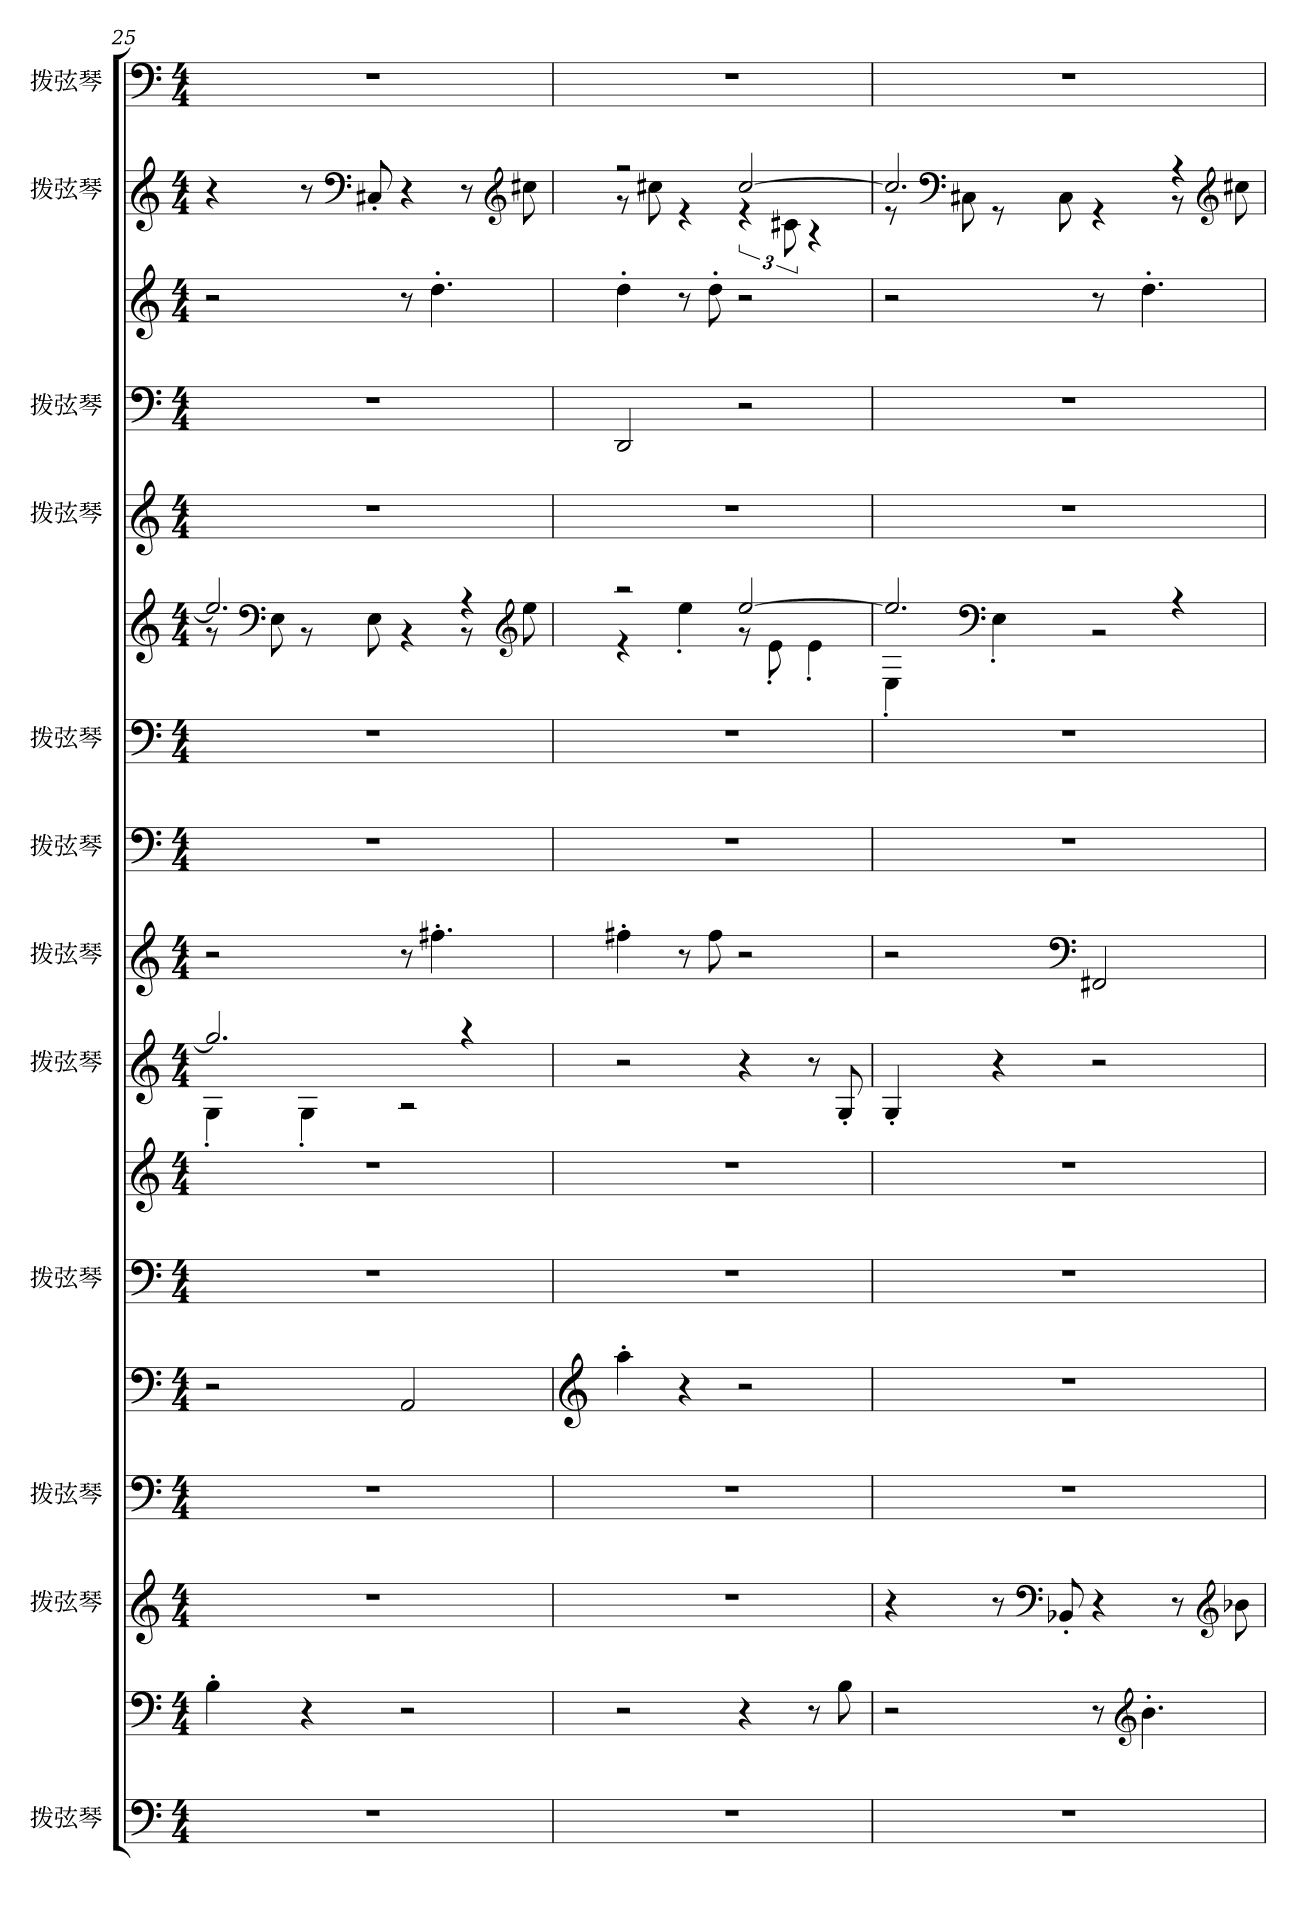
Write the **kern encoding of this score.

**kern	**kern	**kern	**kern	**kern	**kern	**kern	**kern	**kern	**kern	**kern	**kern	**kern	**kern	**kern	**kern	**kern
*part12	*part12	*part11	*part10	*part10	*part9	*part9	*part8	*part7	*part6	*part5	*part5	*part4	*part3	*part3	*part2	*part1
*staff17	*staff16	*staff15	*staff14	*staff13	*staff12	*staff11	*staff10	*staff9	*staff8	*staff7	*staff6	*staff5	*staff4	*staff3	*staff2	*staff1
*I"拨弦琴	*	*I"拨弦琴	*I"拨弦琴	*	*I"拨弦琴	*	*I"拨弦琴	*I"拨弦琴	*I"拨弦琴	*I"拨弦琴	*	*I"拨弦琴	*I"拨弦琴	*	*I"拨弦琴	*I"拨弦琴
!!LO:PB:g=z
*clefF4	*clefF4	*clefG2	*clefF4	*clefF4	*clefF4	*clefG2	*clefG2	*clefG2	*clefF4	*clefF4	*clefG2	*clefG2	*clefF4	*clefG2	*clefG2	*clefF4
*k[]	*k[]	*k[]	*k[]	*k[]	*k[]	*k[]	*k[]	*k[]	*k[]	*k[]	*k[]	*k[]	*k[]	*k[]	*k[]	*k[]
*M4/4	*M4/4	*M4/4	*M4/4	*M4/4	*M4/4	*M4/4	*M4/4	*M4/4	*M4/4	*M4/4	*M4/4	*M4/4	*M4/4	*M4/4	*M4/4	*M4/4
=25	=25	=25	=25	=25	=25	=25	=25	=25	=25	=25	=25	=25	=25	=25	=25	=25
*	*	*	*	*	*	*	*^	*	*	*	*^	*	*	*	*	*
1r	4B'\	1r	1r	2r	1r	1r	2.gg/]	4G'\	2r	1r	1r	2.ee/]	8r	1r	1r	2r	4r	1r
*	*	*	*	*	*	*	*	*	*	*	*	*clefF4	*	*	*	*	*	*
.	.	.	.	.	.	.	.	.	.	.	.	.	8E\	.	.	.	.	.
.	4r	.	.	.	.	.	.	4G'\	.	.	.	.	8r	.	.	.	8r	.
*	*	*	*	*	*	*	*	*	*	*	*	*	*	*	*	*	*clefF4	*
.	.	.	.	.	.	.	.	.	.	.	.	.	8E\	.	.	.	8C#X'/	.
.	2r	.	.	2AA/	.	.	.	2r	8r	.	.	.	4r	.	.	8r	4r	.
.	.	.	.	.	.	.	.	.	4.ff#X'\	.	.	.	.	.	.	4.dd'\	.	.
.	.	.	.	.	.	.	4r	.	.	.	.	4r	8r	.	.	.	8r	.
*	*	*	*	*	*	*	*	*	*	*	*	*clefG2	*	*	*	*	*clefG2	*
.	.	.	.	.	.	.	.	.	.	.	.	.	8ee\	.	.	.	8cc#X\	.
*	*	*	*	*	*	*	*v	*v	*	*	*	*	*	*	*	*	*	*
=26	=26	=26	=26	=26	=26	=26	=26	=26	=26	=26	=26	=26	=26	=26	=26	=26	=26
*	*	*	*	*clefG2	*	*	*	*	*	*	*	*	*	*	*	*	*
*	*	*	*	*	*	*	*	*	*	*	*	*	*	*	*	*^	*
1r	2r	1r	1r	4aa'\	1r	1r	2r	4ff#X'\	1r	1r	2r	4r	1r	2DD/	4dd'\	2r	8r	1r
.	.	.	.	.	.	.	.	.	.	.	.	.	.	.	.	.	8cc#X\	.
.	.	.	.	4r	.	.	.	8r	.	.	.	4ee'\	.	.	8r	.	4r	.
.	.	.	.	.	.	.	.	8ff#\	.	.	.	.	.	.	8dd'\	.	.	.
.	4r	.	.	2r	.	.	4r	2r	.	.	[2ee/	8r	.	2r	2r	[2cc#/	6r	.
.	.	.	.	.	.	.	.	.	.	.	.	8e'\	.	.	.	.	.	.
.	.	.	.	.	.	.	.	.	.	.	.	.	.	.	.	.	12c#X\	.
.	8r	.	.	.	.	.	8r	.	.	.	.	4e'\	.	.	.	.	4r	.
.	8B\	.	.	.	.	.	8G'/	.	.	.	.	.	.	.	.	.	.	.
!!LO:PB:g=z
=27	=27	=27	=27	=27	=27	=27	=27	=27	=27	=27	=27	=27	=27	=27	=27	=27	=27	=27
1r	2r	4r	1r	1r	1r	1r	4G'/	2r	1r	1r	2.ee/]	4E'\	1r	1r	2r	2.cc#/]	8r	1r
*	*	*	*	*	*	*	*	*	*	*	*	*	*	*	*	*clefF4	*	*
.	.	.	.	.	.	.	.	.	.	.	.	.	.	.	.	.	8C#X\	.
*	*	*	*	*	*	*	*	*	*	*	*clefF4	*	*	*	*	*	*	*
.	.	8r	.	.	.	.	4r	.	.	.	.	4E'\	.	.	.	.	8r	.
*	*	*clefF4	*	*	*	*	*	*	*	*	*	*	*	*	*	*	*	*
.	.	8BB-X'/	.	.	.	.	.	.	.	.	.	.	.	.	.	.	8C#\	.
*	*	*	*	*	*	*	*	*clefF4	*	*	*	*	*	*	*	*	*	*
.	8r	4r	.	.	.	.	2r	2FF#X/	.	.	.	2r	.	.	8r	.	4r	.
*	*clefG2	*	*	*	*	*	*	*	*	*	*	*	*	*	*	*	*	*
.	4.b'\	.	.	.	.	.	.	.	.	.	.	.	.	.	4.dd'\	.	.	.
.	.	8r	.	.	.	.	.	.	.	.	4r	.	.	.	.	4r	8r	.
*	*	*clefG2	*	*	*	*	*	*	*	*	*	*	*	*	*	*clefG2	*	*
.	.	8b-X\	.	.	.	.	.	.	.	.	.	.	.	.	.	.	8cc#X\	.
*	*	*	*	*	*	*	*	*	*	*	*v	*v	*	*	*	*v	*v	*
=	=	=	=	=	=	=	=	=	=	=	=	=	=	=	=	=
*-	*-	*-	*-	*-	*-	*-	*-	*-	*-	*-	*-	*-	*-	*-	*-	*-
